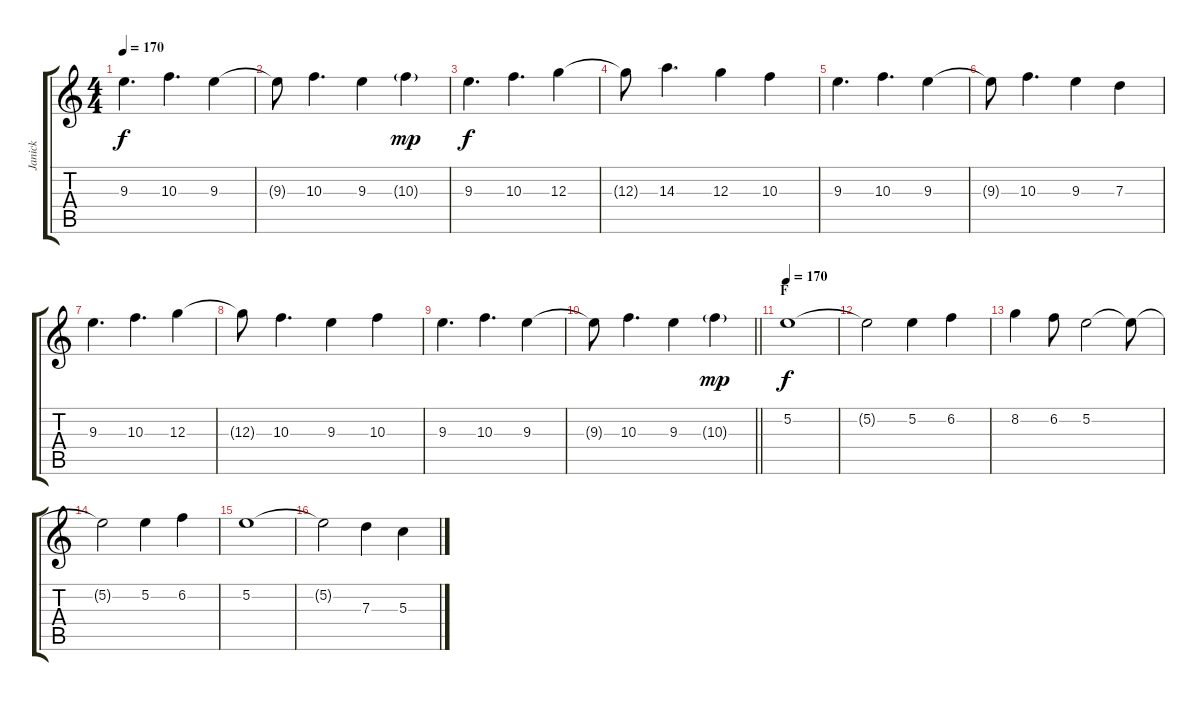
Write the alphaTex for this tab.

\track ("Janick" "Janick") {instrument overdrivenguitar}
\staff {score tabs}
\tuning (E4 B3 G3 D3 A2 E2) {hide}
\ts (4 4)
\tempo 170
\clef g2
\ks c
9.3.4{d dy f} 10.3.4{d} 9.3.4 |
9.3{t}.8 10.3.4{d} 9.3.4 10.3{g}.4{dy mp} |
9.3.4{d dy f} 10.3.4{d} 12.3.4 |
12.3{t}.8 14.3.4{d} 12.3.4 10.3.4 |
9.3.4{d} 10.3.4{d} 9.3.4 |
9.3{t}.8 10.3.4{d} 9.3.4 7.3.4 |
9.3.4{d} 10.3.4{d} 12.3.4 |
12.3{t}.8 10.3.4{d} 9.3.4 10.3.4 |
9.3.4{d} 10.3.4{d} 9.3.4 |
\barLineRight lightlight
9.3{t}.8 10.3.4{d} 9.3.4 10.3{g}.4{dy mp} |
\section ("" "F")
\tempo 180
\tempo 170
5.2.1{dy f volume 16} |
5.2{t}.2 5.2.4 6.2.4 |
8.2.4 6.2.8 5.2.2 5.2{t}.8 |
5.2{t}.2 5.2.4 6.2.4 |
5.2.1 |
5.2{t}.2 7.3.4 5.3.4
